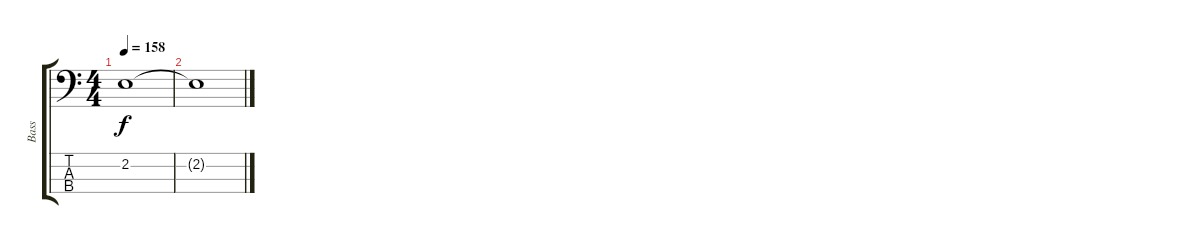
\track ("Bass" "Bass") {instrument electricbassfinger}
\staff {score tabs}
\tuning (G2 D2 A1 D1) {hide}
\ts (4 4)
\tempo 158
\clef f4
\ks c
2.2.1{dy f} |
2.2{t}.1
